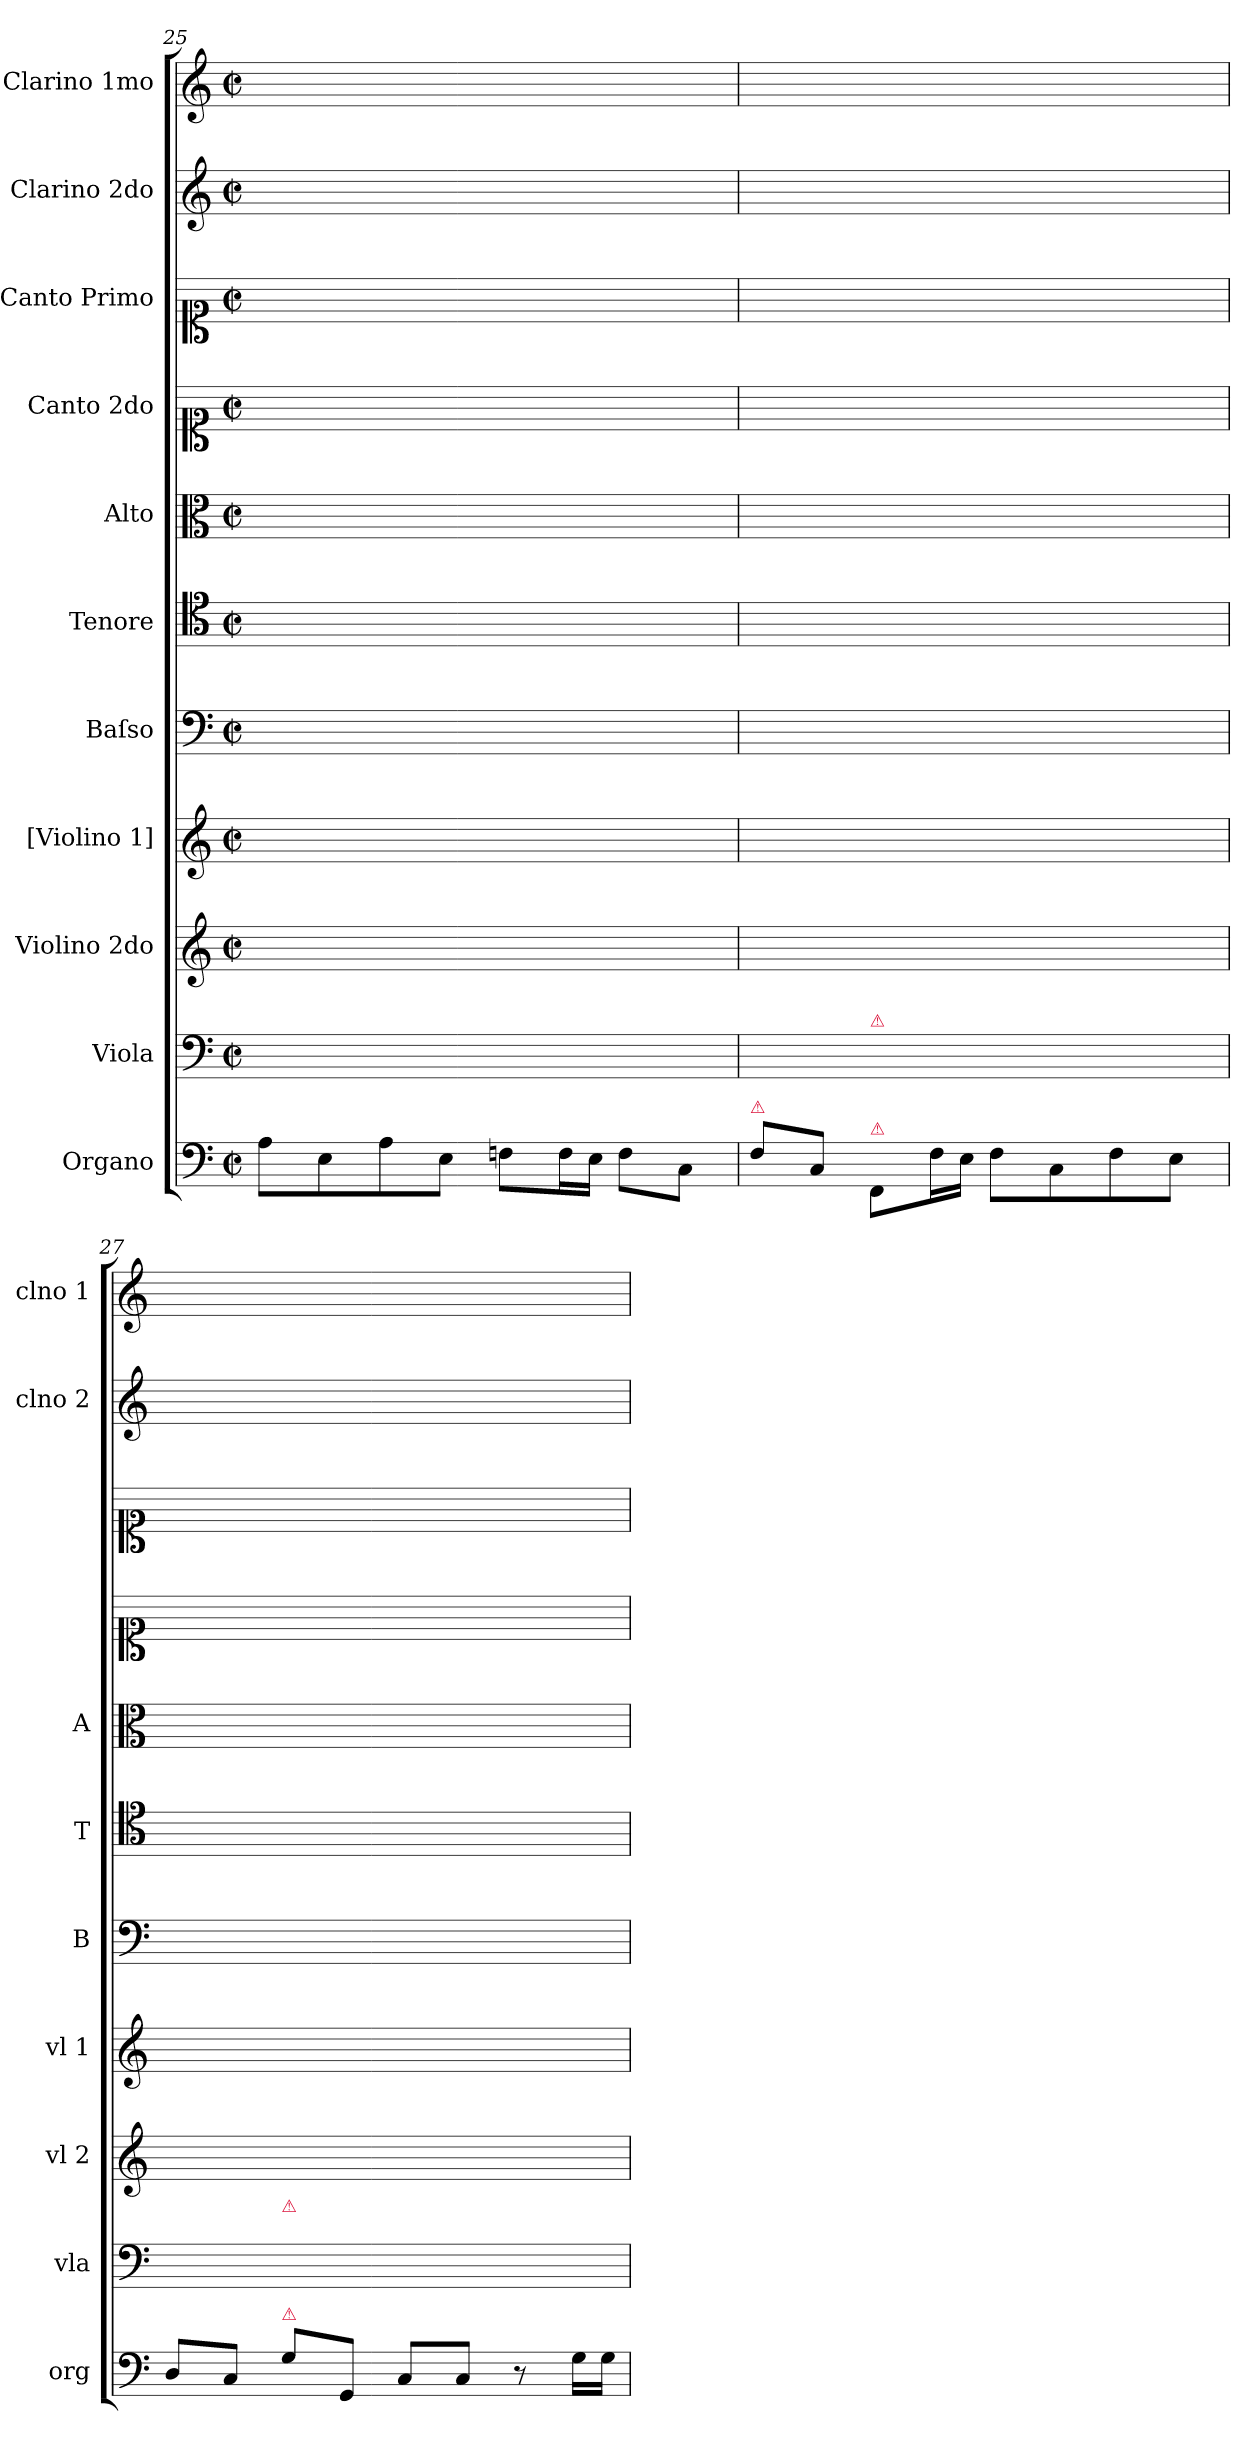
**kern	**kern	**kern	**kern	**kern	**text	**kern	**text	**kern	**text	**kern	**text	**kern	**text	**kern	**kern
*part11	*part10	*part9	*part8	*part7	*part7	*part6	*part6	*part5	*part5	*part4	*part4	*part3	*part3	*part2	*part1
*staff11	*staff10	*staff9	*staff8	*staff7	*staff7	*staff6	*staff6	*staff5	*staff5	*staff4	*staff4	*staff3	*staff3	*staff2	*staff1
*I"Organo	*I"Viola	*I"Violino 2do	*I"[Violino 1]	*I"Baſso	*	*I"Tenore	*	*I"Alto	*	*I"Canto 2do	*	*I"Canto Primo	*	*I"Clarino 2do	*I"Clarino 1mo
*I'org	*I'vla	*I'vl 2	*I'vl 1	*I'B	*	*I'T	*	*I'A	*	*	*	*	*	*I'clno 2	*I'clno 1
*clefF4	*clefF4	*clefG2	*clefG2	*clefF4	*	*clefC4	*	*clefC3	*	*clefC1	*	*clefC1	*	*clefG2	*clefG2
*k[]	*k[]	*k[]	*k[]	*k[]	*	*k[]	*	*k[]	*	*k[]	*	*k[]	*	*k[]	*k[]
*C:	*C:	*C:	*C:	*C:	*	*C:	*	*C:	*	*C:	*	*C:	*	*C:	*C:
*M2/2	*M2/2	*M2/2	*M2/2	*M2/2	*	*M2/2	*	*M2/2	*	*M2/2	*	*M2/2	*	*M2/2	*M2/2
*met(c|)	*met(c|)	*met(c|)	*met(c|)	*met(c|)	*	*met(c|)	*	*met(c|)	*	*met(c|)	*	*met(c|)	*	*met(c|)	*met(c|)
=25	=25	=25	=25	=25	=25	=25	=25	=25	=25	=25	=25	=25	=25	=25	=25
8A\L	8A\Lyy	16aa\LLyy	16ccc\LLyy	8A\Lyy	-kay-	8c\Lyy	prę-	8a\yy	prę-	8cc\Lyy	-kay-	8ee\Lyy	-kay-	8e/Lyy	8e/Lyy
.	.	16aa\yy	16ccc\yy	.	.	.	.	.	.	.	.	.	.	.	.
8E\	8E\yy	16aa\yy	16bb\yy	8E\Jyy	-my	8B\Jyy	-dko	8g#X\yy	-dko	8b\Jyy	-my	8ee\Jyy	-my	8e/Jyy	8e/Jyy
.	.	16gg#X\JJyy	16bb\JJyy	.	.	.	.	.	.	.	.	.	.	.	.
8A\	8A\yy	16aa\LLyy	16ccc\LLyy	4ryy	.	4ryy	.	4ryy	.	4ryy	.	4ryy	.	8e/Lyy	8e/Lyy
.	.	16aa\yy	16ccc\yy	.	.	.	.	.	.	.	.	.	.	.	.
8E\J	8E\Jyy	16aa\yy	16bb\yy	.	.	.	.	.	.	.	.	.	.	16e/Lyy	16e/Lyy
.	.	16ggn\JJyy	16bb\JJyy	.	.	.	.	.	.	.	.	.	.	16e/JJyy	16e/JJyy
8Fn\L	8F\Lyy	16ff\LLyy	16aa\LLyy	8ryy	.	8ryy	.	8ryy	.	8ryy	.	8ryy	.	8c/Lyy	8c/Lyy
.	.	16ff\yy	16aa\yy	.	.	.	.	.	.	.	.	.	.	.	.
16F\L	16F\Lyy	16ff\yy	16aa\yy	16Fn\LLyy	idz-	16c\LLyy	nie	16a\yy	idz-	16fn\LLyy	idz-	16cc\LLyy	idz-	16c/Lyy	16c/Lyy
16E\JJ	16E\JJyy	16ff\JJyy	16aa\JJyy	16E\Jyy	-my	16e\Jyy	mieſz-	16gn\yy	-my	16g\Jyy	-my	16cc\Jyy	-my	16c/JJyy	16c/JJyy
8F\L	8F\Lyy	16ff\LLyy	16aa\LLyy	8F\yy	prę-	8c\yy	kay-	8a\yy	prę-	8a\yy	prę-	8cc\yy	prę-	8c/Lyy	8c/Lyy
.	.	16ff\yy	16aa\yy	.	.	.	.	.	.	.	.	.	.	.	.
8C\J	8C\Jyy	16ff\yy	16gg\yy	8C\Jyy	-dko	8e\Jyy	-my	8g\yy	-dko	8cc\Jyy	-dko	8cc\Jyy	-dko	8c/Jyy	8c/Jyy
.	.	16ee\JJyy	16gg\JJyy	.	.	.	.	.	.	.	.	.	.	.	.
=26	=26	=26	=26	=26	=26	=26	=26	=26	=26	=26	=26	=26	=26	=26	=26
!LO:TX:a:color=crimson:t=⚠	!	!	!	!	!	!	!	!	!	!	!	!	!	!	!
8F\L	8F\Lyy	16ff\LLyy	16aa\LLyy	4ryy	.	4ryy	.	4ryy	.	4ryy	.	4ryy	.	8c/Lyy	8c/Lyy
.	.	16ff\yy	16aa\yy	.	.	.	.	.	.	.	.	.	.	.	.
8C/J	8C\Jyy	16ff\yy	16gg\yy	.	.	.	.	.	.	.	.	.	.	16c/Lyy	16c/Lyy
.	.	16ee\JJyy	16gg\JJyy	.	.	.	.	.	.	.	.	.	.	16c/JJyy	16c/JJyy
!	!LO:TX:a:color=crimson:t=⚠	!	!	!	!	!	!	!	!	!	!	!	!	!	!
!LO:TX:a:color=crimson:t=⚠	!	!	!	!	!	!	!	!	!	!	!	!	!	!	!
8FF/L	8FF/Lyy	16ff\LLyy	16aa\LLyy	8ryy	.	8ryy	.	8ryy	.	8ryy	.	8ryy	.	8c/Lyy	8c/Lyy
.	.	16ff\yy	16aa\yy	.	.	.	.	.	.	.	.	.	.	.	.
16F\L	16F\Lyy	16ff\yy	16aa\yy	16F\LLyy	nie	16c\LLyy	nie	16f\yy	nie	16a\LLyy	nie	16cc\LLyy	nie	8c/Jyy	8c/Jyy
16E\JJ	16E\JJyy	16ff\JJyy	16aa\JJyy	16E\JJyy	mieſz-	16c\JJyy	mieſz-	16g\yy	mieſz-	16cc\JJyy	mieſz-	16ee\JJyy	mieſz-	.	.
8F\L	8F\Lyy	16ff\LLyy	16aa\LLyy	8F\Lyy	-kay-	8c\Lyy	-kay-	8a\yy	-kay-	8cc\Lyy	-kay-	8cc\Lyy	-kay-	8c/Lyy	8c/Lyy
.	.	16ff\yy	16aa\yy	.	.	.	.	.	.	.	.	.	.	.	.
8C\	8C\yy	16ff\yy	16gg\yy	8C\yy	-my	8c\yy	-my	8g\yy	-my	8cc\yy	-my	8ee\yy	-my	16c/Lyy	16c/Lyy
.	.	16ee\JJyy	16gg\JJyy	.	.	.	.	.	.	.	.	.	.	16c/JJyy	16c/JJyy
8F\	8F\yy	16ff\LLyy	16aa\LLyy	8F\yy	te-	8c\yy	te-	8f\yy	te-	8cc\yy	te-	8a\yy	te-	8c/Lyy	8c/Lyy
.	.	16ff\yy	16aa\yy	.	.	.	.	.	.	.	.	.	.	.	.
8E\J	8E\Jyy	16ff\yy	16gg\yy	8E\Jyy	-go	8G\Jyy	-go	8g\yy	-go	8cc\Jyy	-go	8cc\Jyy	-go	8c/Jyy	8c/Jyy
.	.	16ee\JJyy	16gg\JJyy	.	.	.	.	.	.	.	.	.	.	.	.
=27	=27	=27	=27	=27	=27	=27	=27	=27	=27	=27	=27	=27	=27	=27	=27
8D/L	8D/Lyy	16ff\LLyy	16bb\LLyy	8D/Lyy	kro-	8B\Lyy	kro-	8f\yy	kro-	8b\Lyy	kro-	8dd\Lyy	kro-	8c/Lyy	8c/Lyy
.	.	16ff\yy	16bb\yy	.	.	.	.	.	.	.	.	.	.	.	.
8C/J	8C/Jyy	16ee\yy	16ccc\yy	8C/yy	-la	8c\yy	-la	8e\yy	-la	8g\yy	-la	8ee\yy	-la	16c/Lyy	16c/Lyy
.	.	16ee\JJyy	16ccc\JJyy	.	.	.	.	.	.	.	.	.	.	16c/JJyy	16c/JJyy
!	!LO:TX:a:color=crimson:t=⚠	!	!	!	!	!	!	!	!	!	!	!	!	!	!
!LO:TX:a:color=crimson:t=⚠	!	!	!	!	!	!	!	!	!	!	!	!	!	!	!
8G\L	8G\Lyy	16ee\LLyy	16ccc\LLyy	8G/yy	przy-	8.c\yy	przy-	8d\yy	przy-	8g\yy	przy-	8.dd\yy	przy-	8c/Lyy	8c/Lyy
.	.	16ee\yy	16ccc\yy	.	.	.	.	.	.	.	.	.	.	.	.
8GG/J	8GG/Jyy	16dd\yy	16bb\yy	8GG/Jyy	-wi-	.	.	16g\LLyy	-wi-	8g\Jyy	-wi-	.	.	16c/Lyy	16c/Lyy
.	.	16dd\JJyy	16bb\JJyy	.	.	16B\Jkyy	-wi-	16f\JJyy	.	.	.	16dd\Jkyy	-wi-	16c/JJyy	16c/JJyy
8C/L	8C/Lyy	16ee\LLyy	16ccc\LLyy	8C/Lyy	-tay-	8c\Lyy	-tay-	8e\yy	-tay-	8cc\Lyy	-tay-	8cc\Lyy	-tay-	8c/Lyy	8c/Lyy
.	.	16gg\yy	16ccc\yy	.	.	.	.	.	.	.	.	.	.	.	.
8C/J	8C/Jyy	16gg\yy	16ccc\yy	8C/Jyy	-my	8G\Jyy	-my	8e\yy	-my	8cc\Jyy	-my	8cc\Jyy	-my	8c/Jyy	8c/Jyy
.	.	16gg\JJyy	16ccc\JJyy	.	.	.	.	.	.	.	.	.	.	.	.
8r	8ryy	16gg\LLyy	16ccc\LLyy	8ryy	.	8ryy	.	8ryy	.	8ryy	.	8ryy	.	16ryy	8ryy
.	.	16gg\yy	16ccc\yy	.	.	.	.	.	.	.	.	.	.	16e/LLyy	.
16G\LL	16G\LLyy	16gg\yy	16bb\yy	16G\LLyy	przy-	16G\LLyy	przy-	16g\yy	przy-	16b\LLyy	przy-	16dd\LLyy	przy-	16g/yy	16g/LLyy
16G\JJ	16G\JJyy	16gg\JJyy	16bb\JJyy	16G\JJyy	-wi-	16B\JJyy	-wi-	16g\yy	-wi-	16b\JJyy	-wi-	16dd\JJyy	-wi-	16g/JJyy	16g/JJyy
=	=	=	=	=	=	=	=	=	=	=	=	=	=	=	=
*-	*-	*-	*-	*-	*-	*-	*-	*-	*-	*-	*-	*-	*-	*-	*-
